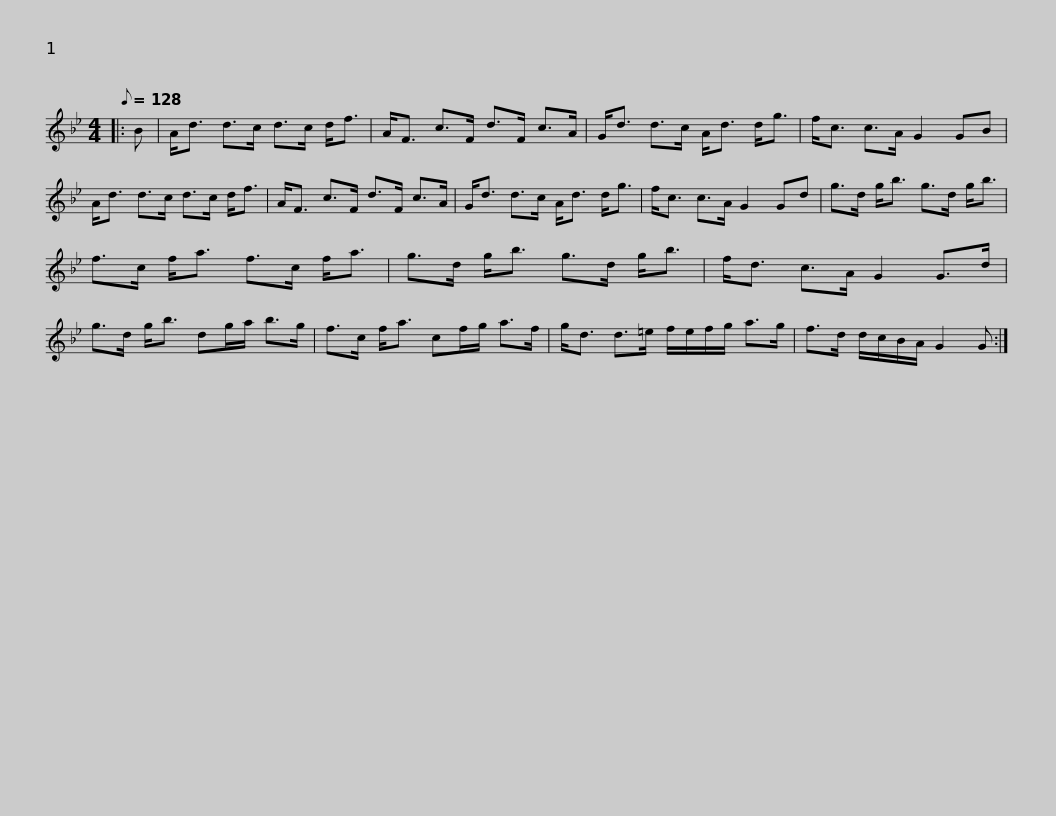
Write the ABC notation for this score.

X:1
L:1/8
Q:1/8=128
M:4/4
I:linebreak $
K:Gmin
V:1 treble
V:1
|: B | A<d d>c d>c d<f | A<F c>F d>F c>A | G<d d>c A<d d<g | f<c c>A G2 GB |$ %5
 A<d d>c d>c d<f | A<F c>F d>F c>A | G<d d>c A<d d<g | f<c c>A G2 Gd |$ g>d g<b g>d g<b | %10
 f>c f<a f>c f<a | g>d g<b g>d g<b | f<d c>A G2 G>d |$ g>d g<b dg/a/ b>g | f>c f<a cf/g/ a>f | %15
 g<d d>=e f/e/f/g/ a>g | f>d d/c/B/A/ G2 G :| %17
